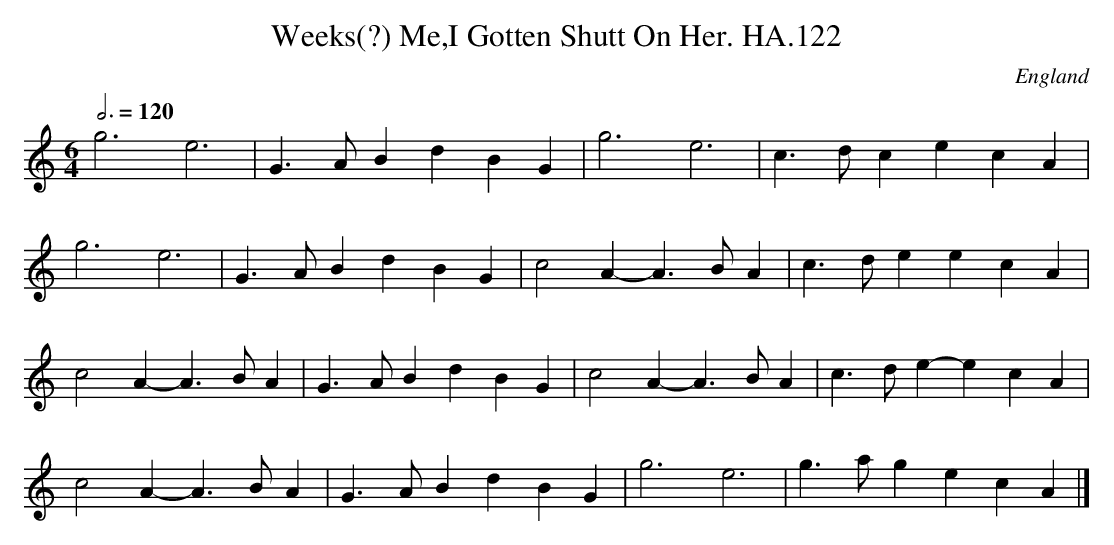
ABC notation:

X:1
T:Weeks(?) Me,I Gotten Shutt On Her. HA.122
M:6/4
L:1/4
Q:3/4=120
O:England
K:C major
g3 e3|G>AB dBG|g3 e3|c>dc ecA|!
g3 e3|G>AB dBG|c2A- A>BA|c>de ecA|!
c2A- A>BA|G>AB dBG|c2A- A>BA|c>de- ecA|!
c2A- A>BA|G>AB dBG|g3 e3|g>ag ecA|]
